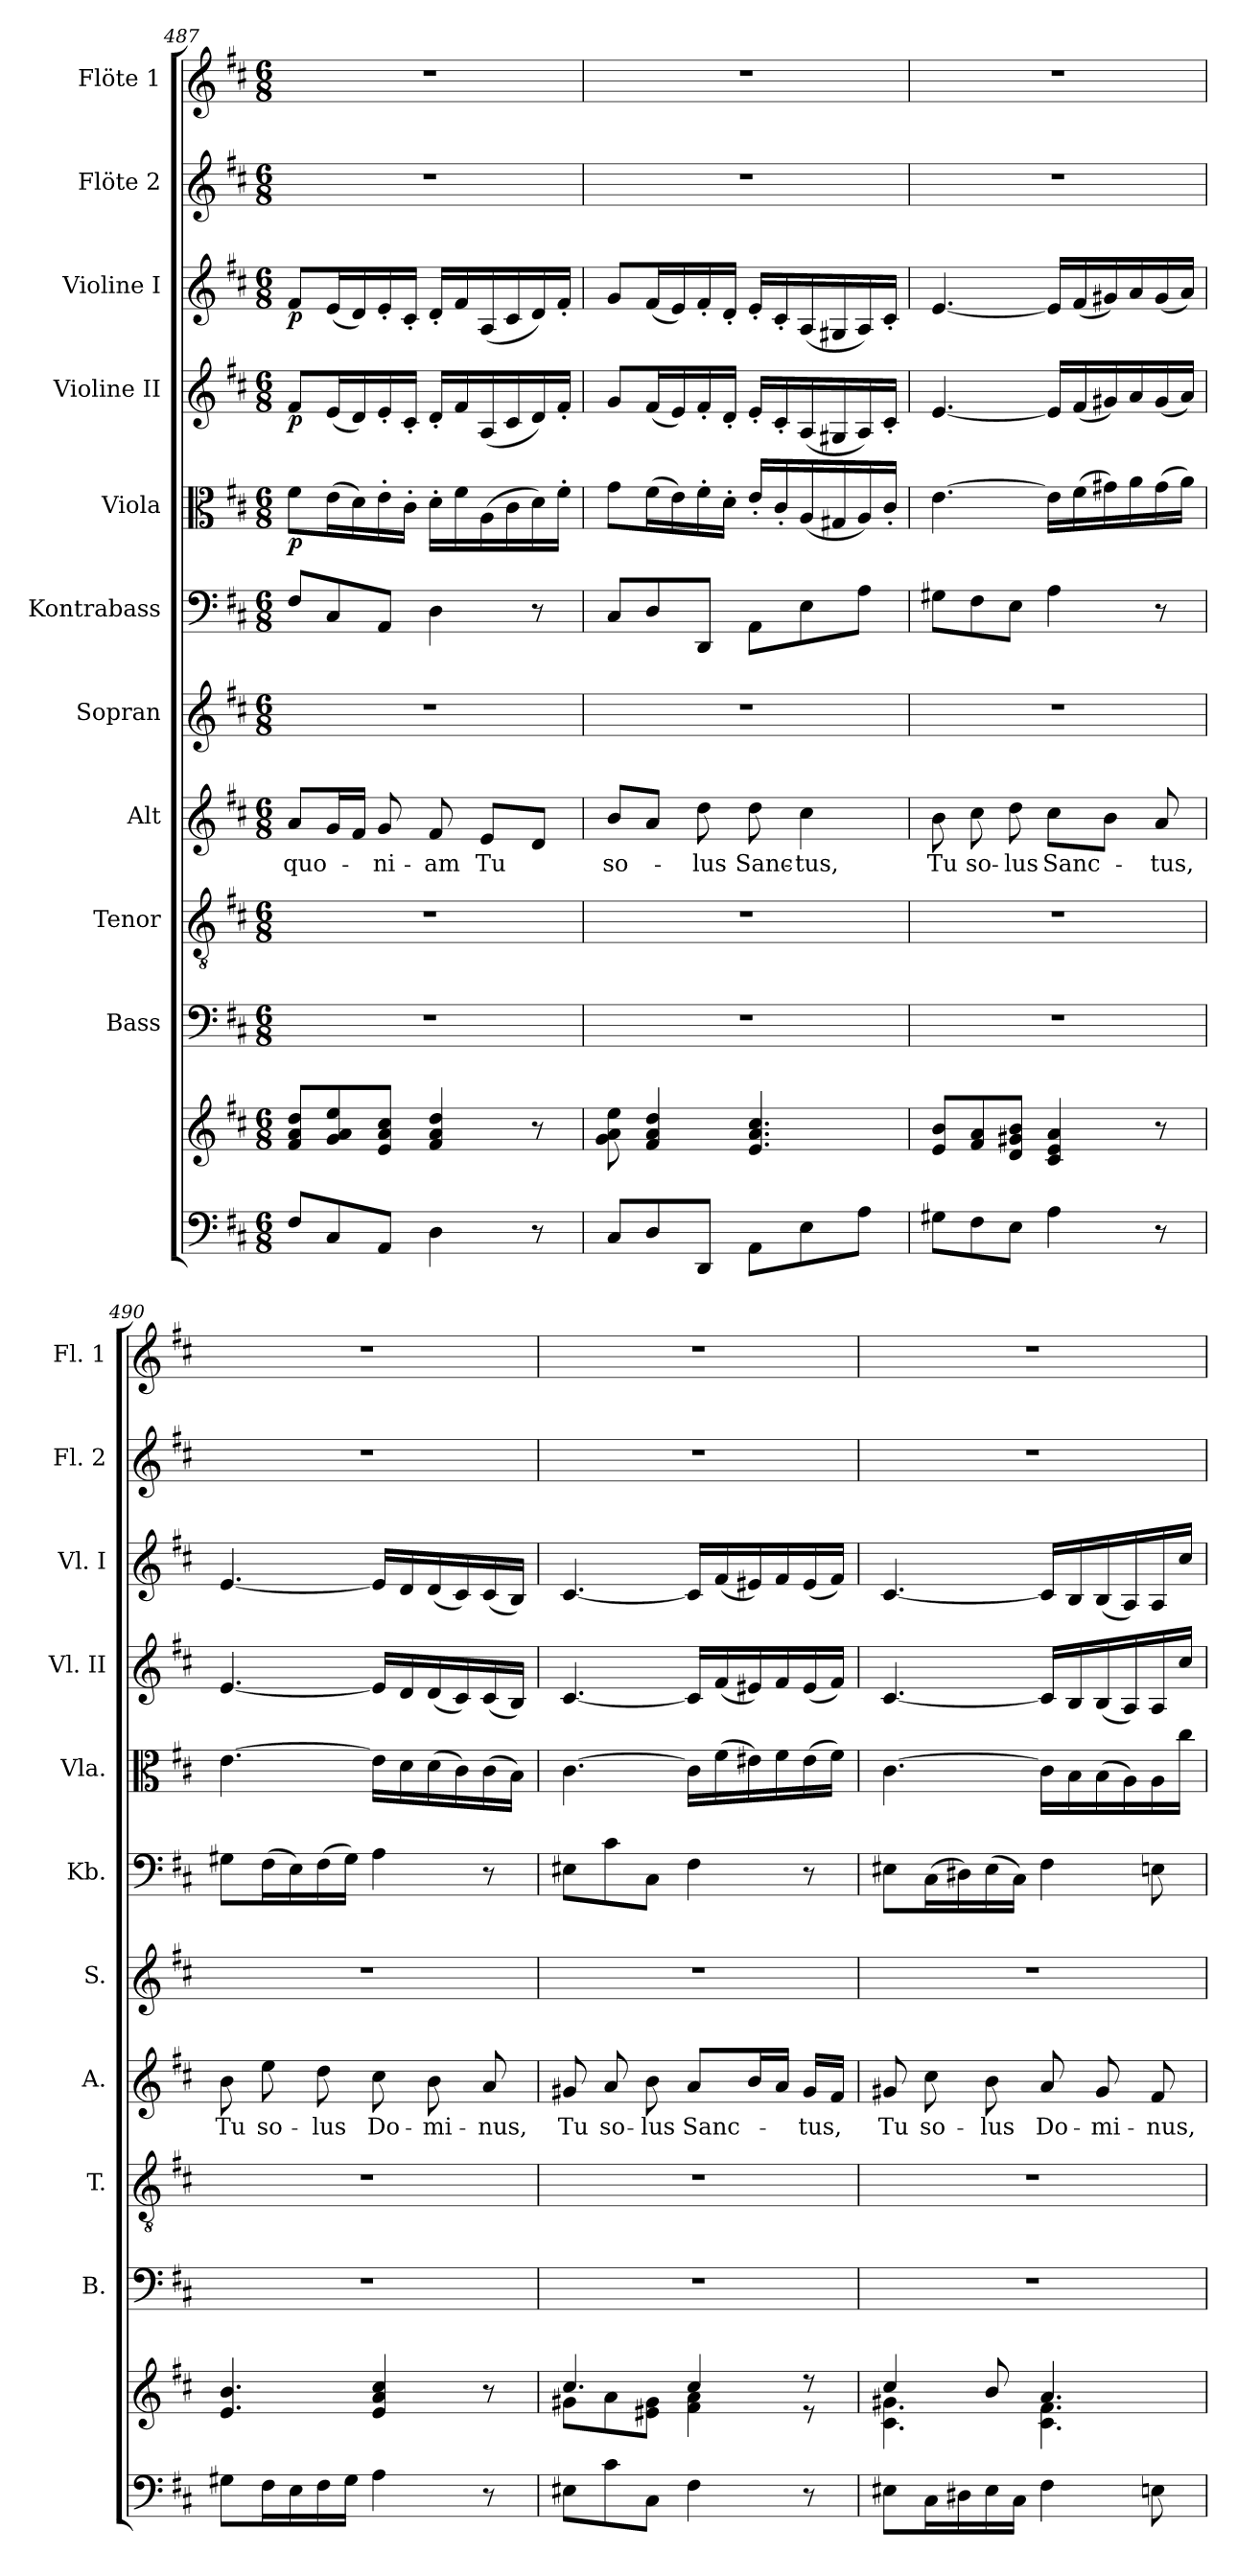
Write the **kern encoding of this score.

**kern	**kern	**kern	**kern	**kern	**text	**kern	**kern	**kern	**dynam	**kern	**dynam	**kern	**dynam	**kern	**kern
*part11	*part11	*part10	*part9	*part8	*part8	*part7	*part6	*part5	*part5	*part4	*part4	*part3	*part3	*part2	*part1
*staff12	*staff11	*staff10	*staff9	*staff8	*staff8	*staff7	*staff6	*staff5	*staff5	*staff4	*staff4	*staff3	*staff3	*staff2	*staff1
*	*	*I"Bass	*I"Tenor	*I"Alt	*	*I"Sopran	*I"Kontrabass	*I"Viola	*	*I"Violine II	*	*I"Violine I	*	*I"Flöte 2	*I"Flöte 1
*	*	*I'B.	*I'T.	*I'A.	*	*I'S.	*I'Kb.	*I'Vla.	*	*I'Vl. II	*	*I'Vl. I	*	*I'Fl. 2	*I'Fl. 1
*clefF4	*clefG2	*clefF4	*clefGv2	*clefG2	*	*clefG2	*clefF4	*clefC3	*	*clefG2	*	*clefG2	*	*clefG2	*clefG2
*	*	*	*	*	*	*	*ITrd7c12	*	*	*	*	*	*	*	*
*k[f#c#]	*k[f#c#]	*k[f#c#]	*k[f#c#]	*k[f#c#]	*	*k[f#c#]	*k[f#c#]	*k[f#c#]	*	*k[f#c#]	*	*k[f#c#]	*	*k[f#c#]	*k[f#c#]
*D:	*D:	*D:	*D:	*D:	*	*D:	*D:	*D:	*	*D:	*	*D:	*	*D:	*D:
*M6/8	*M6/8	*M6/8	*M6/8	*M6/8	*	*M6/8	*M6/8	*M6/8	*	*M6/8	*	*M6/8	*	*M6/8	*M6/8
=487	=487	=487	=487	=487	=487	=487	=487	=487	=487	=487	=487	=487	=487	=487	=487
!	!	!	!	!	!LO:LY:b	!	!	!	!LO:DY:b	!	!LO:DY:b	!	!LO:DY:b	!	!
8F#/L	8f#/ 8a/ 8dd/L	2.r	2.r	8a/L	quo-	2.r	8FF#/L	8f#\L	p	8f#/L	p	8f#/L	p	2.r	2.r
8C#/	8g/ 8a/ 8ee/	.	.	16g/L	.	.	8CC#/	(>16e\L	.	(<16e/L	.	(<16e/L	.	.	.
.	.	.	.	16f#/JJ	.	.	.	16d\)	.	16d/)	.	16d/)	.	.	.
!	!	!	!	!	!LO:LY:b	!	!	!	!	!	!	!	!	!	!
8AA/J	8e/ 8a/ 8cc#/J	.	.	8g/	-ni-	.	8AAA/J	16e'>\	.	16e'</	.	16e'</	.	.	.
.	.	.	.	.	.	.	.	16c#'>\JJ	.	16c#'</JJ	.	16c#'</JJ	.	.	.
!	!	!	!	!	!LO:LY:b	!	!	!	!	!	!	!	!	!	!
4D\	4f#/ 4a/ 4dd/	.	.	8f#/	-am	.	4DD\	16d'>\LL	.	16d'</LL	.	16d'</LL	.	.	.
.	.	.	.	.	.	.	.	16f#\	.	16f#/	.	16f#/	.	.	.
!	!	!	!	!	!LO:LY:b	!	!	!	!	!	!	!	!	!	!
.	.	.	.	8e/L	Tu	.	.	(>16A\	.	(<16A/	.	(<16A/	.	.	.
.	.	.	.	.	.	.	.	16c#\	.	16c#/	.	16c#/	.	.	.
8r	8r	.	.	8d/J	.	.	8r	16d\)	.	16d/)	.	16d/)	.	.	.
.	.	.	.	.	.	.	.	16f#'>\JJ	.	16f#'</JJ	.	16f#'</JJ	.	.	.
=488	=488	=488	=488	=488	=488	=488	=488	=488	=488	=488	=488	=488	=488	=488	=488
!	!	!	!	!	!LO:LY:b	!	!	!	!	!	!	!	!	!	!
8C#/L	8g\ 8a\ 8ee\	2.r	2.r	8b/L	so-	2.r	8CC#/L	8g\L	.	8g/L	.	8g/L	.	2.r	2.r
8D/	4f#/ 4a/ 4dd/	.	.	8a/J	.	.	8DD/	(>16f#\L	.	(<16f#/L	.	(<16f#/L	.	.	.
.	.	.	.	.	.	.	.	16e\)	.	16e/)	.	16e/)	.	.	.
!	!	!	!	!	!LO:LY:b	!	!	!	!	!	!	!	!	!	!
8DD/J	.	.	.	8dd\	-lus	.	8DDD/J	16f#'>\	.	16f#'</	.	16f#'</	.	.	.
.	.	.	.	.	.	.	.	16d'>\JJ	.	16d'</JJ	.	16d'</JJ	.	.	.
!	!	!	!	!	!LO:LY:b	!	!	!	!	!	!	!	!	!	!
8AA\L	4.e/ 4.a/ 4.cc#/	.	.	8dd\	Sanc-	.	8AAA\L	16e'</LL	.	16e'</LL	.	16e'</LL	.	.	.
.	.	.	.	.	.	.	.	16c#'</	.	16c#'</	.	16c#'</	.	.	.
!	!	!	!	!	!LO:LY:b	!	!	!	!	!	!	!	!	!	!
8E\	.	.	.	4cc#\	-tus,	.	8EE\	(<16A/	.	(<16A/	.	(<16A/	.	.	.
.	.	.	.	.	.	.	.	16G#X/	.	16G#X/	.	16G#X/	.	.	.
8A\J	.	.	.	.	.	.	8AA\J	16A/)	.	16A/)	.	16A/)	.	.	.
.	.	.	.	.	.	.	.	16c#'</JJ	.	16c#'</JJ	.	16c#'</JJ	.	.	.
!!LO:PB:g=z
=489	=489	=489	=489	=489	=489	=489	=489	=489	=489	=489	=489	=489	=489	=489	=489
!	!	!	!	!	!LO:LY:b	!	!	!	!	!	!	!	!	!	!
8G#X\L	8e/ 8b/L	2.r	2.r	8b\	Tu	2.r	8GG#X\L	[4.e\	.	[4.e/	.	[4.e/	.	2.r	2.r
!	!	!	!	!	!LO:LY:b	!	!	!	!	!	!	!	!	!	!
8F#\	8f#/ 8a/	.	.	8cc#\	so-	.	8FF#\	.	.	.	.	.	.	.	.
!	!	!	!	!	!LO:LY:b	!	!	!	!	!	!	!	!	!	!
8E\J	8d/ 8g#X/ 8b/J	.	.	8dd\	-lus	.	8EE\J	.	.	.	.	.	.	.	.
!	!	!	!	!	!LO:LY:b	!	!	!	!	!	!	!	!	!	!
4A\	4c#/ 4e/ 4a/	.	.	8cc#\L	Sanc-	.	4AA\	16e\LL]	.	16e/LL]	.	16e/LL]	.	.	.
.	.	.	.	.	.	.	.	(>16f#\	.	(<16f#/	.	(<16f#/	.	.	.
.	.	.	.	8b\J	.	.	.	16g#X\)	.	16g#X/)	.	16g#X/)	.	.	.
.	.	.	.	.	.	.	.	16a\	.	16a/	.	16a/	.	.	.
!	!	!	!	!	!LO:LY:b	!	!	!	!	!	!	!	!	!	!
8r	8r	.	.	8a/	-tus,	.	8r	(>16g#\	.	(<16g#/	.	(<16g#/	.	.	.
.	.	.	.	.	.	.	.	16a\JJ)	.	16a/JJ)	.	16a/JJ)	.	.	.
=490	=490	=490	=490	=490	=490	=490	=490	=490	=490	=490	=490	=490	=490	=490	=490
!	!	!	!	!	!LO:LY:b	!	!	!	!	!	!	!	!	!	!
8G#X\L	4.e/ 4.b/	2.r	2.r	8b\	Tu	2.r	8GG#X\L	[4.e\	.	[4.e/	.	[4.e/	.	2.r	2.r
!	!	!	!	!	!LO:LY:b	!	!	!	!	!	!	!	!	!	!
16F#\L	.	.	.	8ee\	so-	.	(>16FF#\L	.	.	.	.	.	.	.	.
16E\	.	.	.	.	.	.	16EE\)	.	.	.	.	.	.	.	.
!	!	!	!	!	!LO:LY:b	!	!	!	!	!	!	!	!	!	!
16F#\	.	.	.	8dd\	-lus	.	(>16FF#\	.	.	.	.	.	.	.	.
16G#\JJ	.	.	.	.	.	.	16GG#\JJ)	.	.	.	.	.	.	.	.
!	!	!	!	!	!LO:LY:b	!	!	!	!	!	!	!	!	!	!
4A\	4e/ 4a/ 4cc#/	.	.	8cc#\	Do-	.	4AA\	16e\LL]	.	16e/LL]	.	16e/LL]	.	.	.
.	.	.	.	.	.	.	.	16d\	.	16d/	.	16d/	.	.	.
!	!	!	!	!	!LO:LY:b	!	!	!	!	!	!	!	!	!	!
.	.	.	.	8b\	-mi-	.	.	(>16d\	.	(<16d/	.	(<16d/	.	.	.
.	.	.	.	.	.	.	.	16c#\)	.	16c#/)	.	16c#/)	.	.	.
!	!	!	!	!	!LO:LY:b	!	!	!	!	!	!	!	!	!	!
8r	8r	.	.	8a/	-nus,	.	8r	(>16c#\	.	(<16c#/	.	(<16c#/	.	.	.
.	.	.	.	.	.	.	.	16B\JJ)	.	16B/JJ)	.	16B/JJ)	.	.	.
=491	=491	=491	=491	=491	=491	=491	=491	=491	=491	=491	=491	=491	=491	=491	=491
*	*^	*	*	*	*	*	*	*	*	*	*	*	*	*	*
!	!	!	!	!	!	!LO:LY:b	!	!	!	!	!	!	!	!	!	!
8E#X\L	4.cc#/	8g#X\L	2.r	2.r	8g#X/	Tu	2.r	8EE#X\L	[4.c#\	.	[4.c#/	.	[4.c#/	.	2.r	2.r
!	!	!	!	!	!	!LO:LY:b	!	!	!	!	!	!	!	!	!	!
8c#\	.	8a\	.	.	8a/	so-	.	8C#\	.	.	.	.	.	.	.	.
!	!	!	!	!	!	!LO:LY:b	!	!	!	!	!	!	!	!	!	!
8C#\J	.	8e#X\ 8g#\J	.	.	8b\	-lus	.	8CC#\J	.	.	.	.	.	.	.	.
!	!	!	!	!	!	!LO:LY:b	!	!	!	!	!	!	!	!	!	!
4F#\	4cc#/	4f#\ 4a\	.	.	8a/L	Sanc-	.	4FF#\	16c#\LL]	.	16c#/LL]	.	16c#/LL]	.	.	.
.	.	.	.	.	.	.	.	.	(>16f#\	.	(<16f#/	.	(<16f#/	.	.	.
.	.	.	.	.	16b/L	.	.	.	16e#X\)	.	16e#X/)	.	16e#X/)	.	.	.
.	.	.	.	.	16a/JJ	.	.	.	16f#\	.	16f#/	.	16f#/	.	.	.
!	!	!	!	!	!	!LO:LY:b	!	!	!	!	!	!	!	!	!	!
8r	8r	8r	.	.	16g#/LL	-tus,	.	8r	(>16e#\	.	(<16e#/	.	(<16e#/	.	.	.
.	.	.	.	.	16f#/JJ	.	.	.	16f#\JJ)	.	16f#/JJ)	.	16f#/JJ)	.	.	.
=492	=492	=492	=492	=492	=492	=492	=492	=492	=492	=492	=492	=492	=492	=492	=492	=492
!	!	!	!	!	!	!LO:LY:b	!	!	!	!	!	!	!	!	!	!
8E#X\L	4cc#/	4.c#\ 4.g#X\	2.r	2.r	8g#X/	Tu	2.r	8EE#X\L	[4.c#\	.	[4.c#/	.	[4.c#/	.	2.r	2.r
!	!	!	!	!	!	!LO:LY:b	!	!	!	!	!	!	!	!	!	!
16C#\L	.	.	.	.	8cc#\	so-	.	(>16CC#\L	.	.	.	.	.	.	.	.
16D#X\	.	.	.	.	.	.	.	16DD#X\)	.	.	.	.	.	.	.	.
!	!	!	!	!	!	!LO:LY:b	!	!	!	!	!	!	!	!	!	!
16E#\	8b/	.	.	.	8b\	-lus	.	(>16EE#\	.	.	.	.	.	.	.	.
16C#\JJ	.	.	.	.	.	.	.	16CC#\JJ)	.	.	.	.	.	.	.	.
!	!	!	!	!	!	!LO:LY:b	!	!	!	!	!	!	!	!	!	!
4F#\	4.a/	4.c#\ 4.f#\	.	.	8a/	Do-	.	4FF#\	16c#\LL]	.	16c#/LL]	.	16c#/LL]	.	.	.
.	.	.	.	.	.	.	.	.	16B\	.	16B/	.	16B/	.	.	.
!	!	!	!	!	!	!LO:LY:b	!	!	!	!	!	!	!	!	!	!
.	.	.	.	.	8g#/	-mi-	.	.	(>16B\	.	(<16B/	.	(<16B/	.	.	.
.	.	.	.	.	.	.	.	.	16A\)	.	16A/)	.	16A/)	.	.	.
!	!	!	!	!	!	!LO:LY:b	!	!	!	!	!	!	!	!	!	!
8En\	.	.	.	.	8f#/	-nus,	.	8EEn\	16A\	.	16A/	.	16A/	.	.	.
.	.	.	.	.	.	.	.	.	16cc#\JJ	.	16cc#/JJ	.	16cc#/JJ	.	.	.
*	*v	*v	*	*	*	*	*	*	*	*	*	*	*	*	*	*
=	=	=	=	=	=	=	=	=	=	=	=	=	=	=	=
*-	*-	*-	*-	*-	*-	*-	*-	*-	*-	*-	*-	*-	*-	*-	*-
